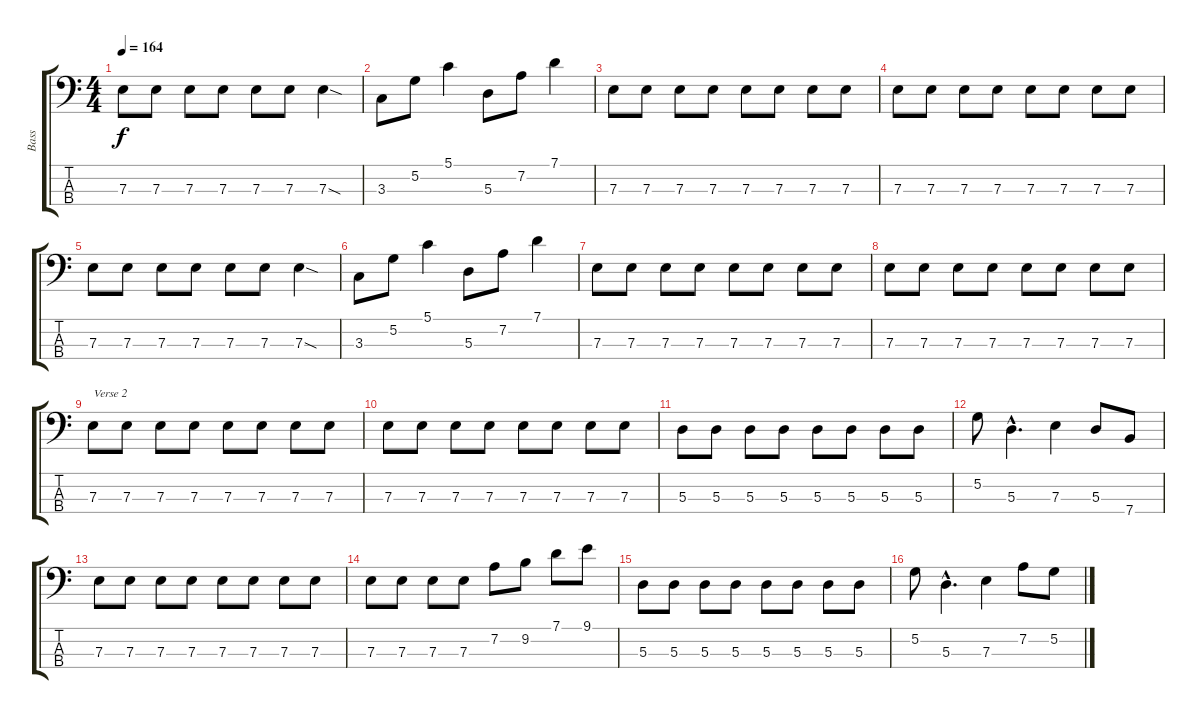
\track ("Bass" "Bass") {instrument electricbassfinger}
\staff {score tabs}
\tuning (G2 D2 A1 E1) {hide}
\ts (4 4)
\tempo 164
\clef f4
\ks c
7.3.8{dy f} 7.3.8 7.3.8 7.3.8 7.3.8 7.3.8 7.3{sod}.4 |
3.3.8 5.2.8 5.1.4 5.3.8 7.2.8 7.1.4 |
7.3.8 7.3.8 7.3.8 7.3.8 7.3.8 7.3.8 7.3.8 7.3.8 |
7.3.8 7.3.8 7.3.8 7.3.8 7.3.8 7.3.8 7.3.8 7.3.8 |
7.3.8 7.3.8 7.3.8 7.3.8 7.3.8 7.3.8 7.3{sod}.4 |
3.3.8 5.2.8 5.1.4 5.3.8 7.2.8 7.1.4 |
7.3.8 7.3.8 7.3.8 7.3.8 7.3.8 7.3.8 7.3.8 7.3.8 |
7.3.8 7.3.8 7.3.8 7.3.8 7.3.8 7.3.8 7.3.8 7.3.8 |
7.3.8{txt "Verse 2"} 7.3.8 7.3.8 7.3.8 7.3.8 7.3.8 7.3.8 7.3.8 |
7.3.8 7.3.8 7.3.8 7.3.8 7.3.8 7.3.8 7.3.8 7.3.8 |
5.3.8 5.3.8 5.3.8 5.3.8 5.3.8 5.3.8 5.3.8 5.3.8 |
5.2.8 5.3{hac}.4{d} 7.3.4 5.3.8 7.4.8 |
7.3.8 7.3.8 7.3.8 7.3.8 7.3.8 7.3.8 7.3.8 7.3.8 |
7.3.8 7.3.8 7.3.8 7.3.8 7.2.8 9.2.8 7.1.8 9.1.8 |
5.3.8 5.3.8 5.3.8 5.3.8 5.3.8 5.3.8 5.3.8 5.3.8 |
5.2.8 5.3{hac}.4{d} 7.3.4 7.2.8 5.2.8
